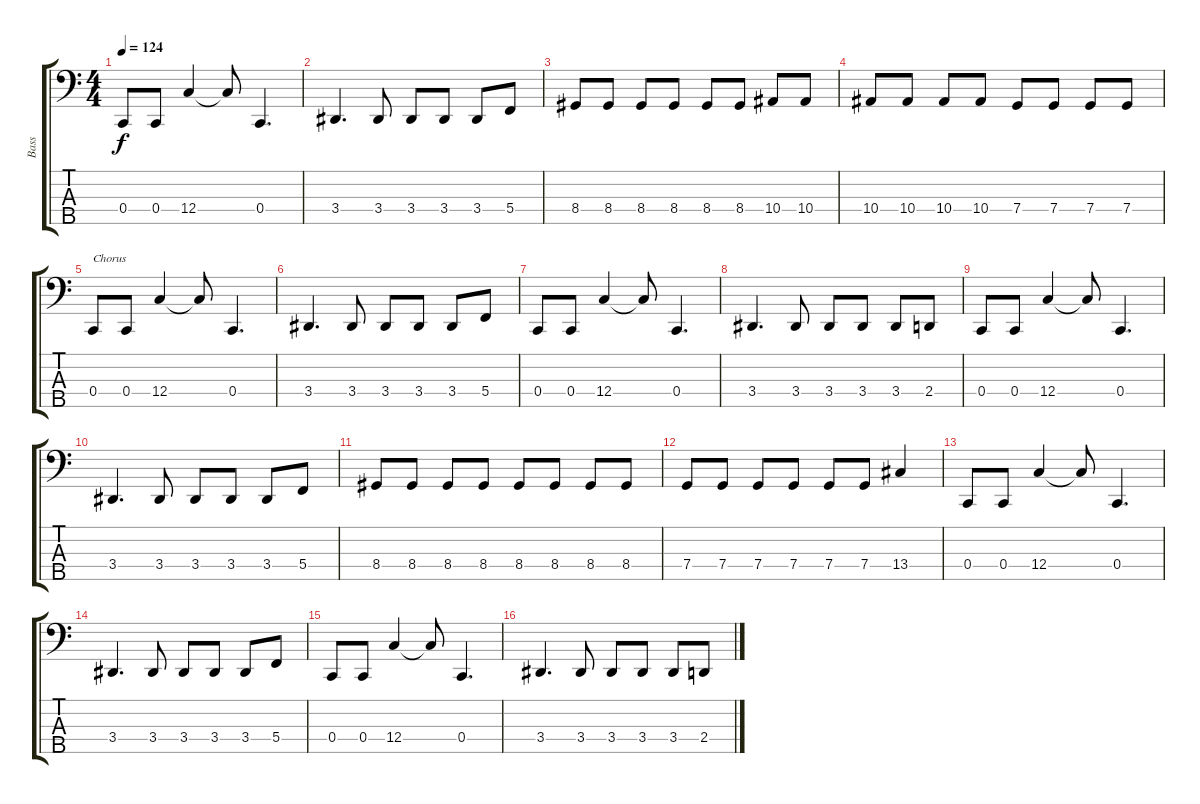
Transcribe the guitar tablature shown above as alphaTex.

\track ("Bass" "Bass") {instrument electricbasspick}
\staff {score tabs}
\tuning (F2 C2 G1 C1 A0) {hide}
\ts (4 4)
\tempo 124
\clef f4
\ks c
0.4.8{dy f} 0.4.8 12.4.4 12.4{t}.8 0.4.4{d} |
3.4.4{d} 3.4.8 3.4.8 3.4.8 3.4.8 5.4.8 |
8.4.8 8.4.8 8.4.8 8.4.8 8.4.8 8.4.8 10.4.8 10.4.8 |
10.4.8 10.4.8 10.4.8 10.4.8 7.4.8 7.4.8 7.4.8 7.4.8 |
0.4.8{txt "Chorus"} 0.4.8 12.4.4 12.4{t}.8 0.4.4{d} |
3.4.4{d} 3.4.8 3.4.8 3.4.8 3.4.8 5.4.8 |
0.4.8 0.4.8 12.4.4 12.4{t}.8 0.4.4{d} |
3.4.4{d} 3.4.8 3.4.8 3.4.8 3.4.8 2.4.8 |
0.4.8 0.4.8 12.4.4 12.4{t}.8 0.4.4{d} |
3.4.4{d} 3.4.8 3.4.8 3.4.8 3.4.8 5.4.8 |
8.4.8 8.4.8 8.4.8 8.4.8 8.4.8 8.4.8 8.4.8 8.4.8 |
7.4.8 7.4.8 7.4.8 7.4.8 7.4.8 7.4.8 13.4.4 |
0.4.8 0.4.8 12.4.4 12.4{t}.8 0.4.4{d} |
3.4.4{d} 3.4.8 3.4.8 3.4.8 3.4.8 5.4.8 |
0.4.8 0.4.8 12.4.4 12.4{t}.8 0.4.4{d} |
3.4.4{d} 3.4.8 3.4.8 3.4.8 3.4.8 2.4.8
